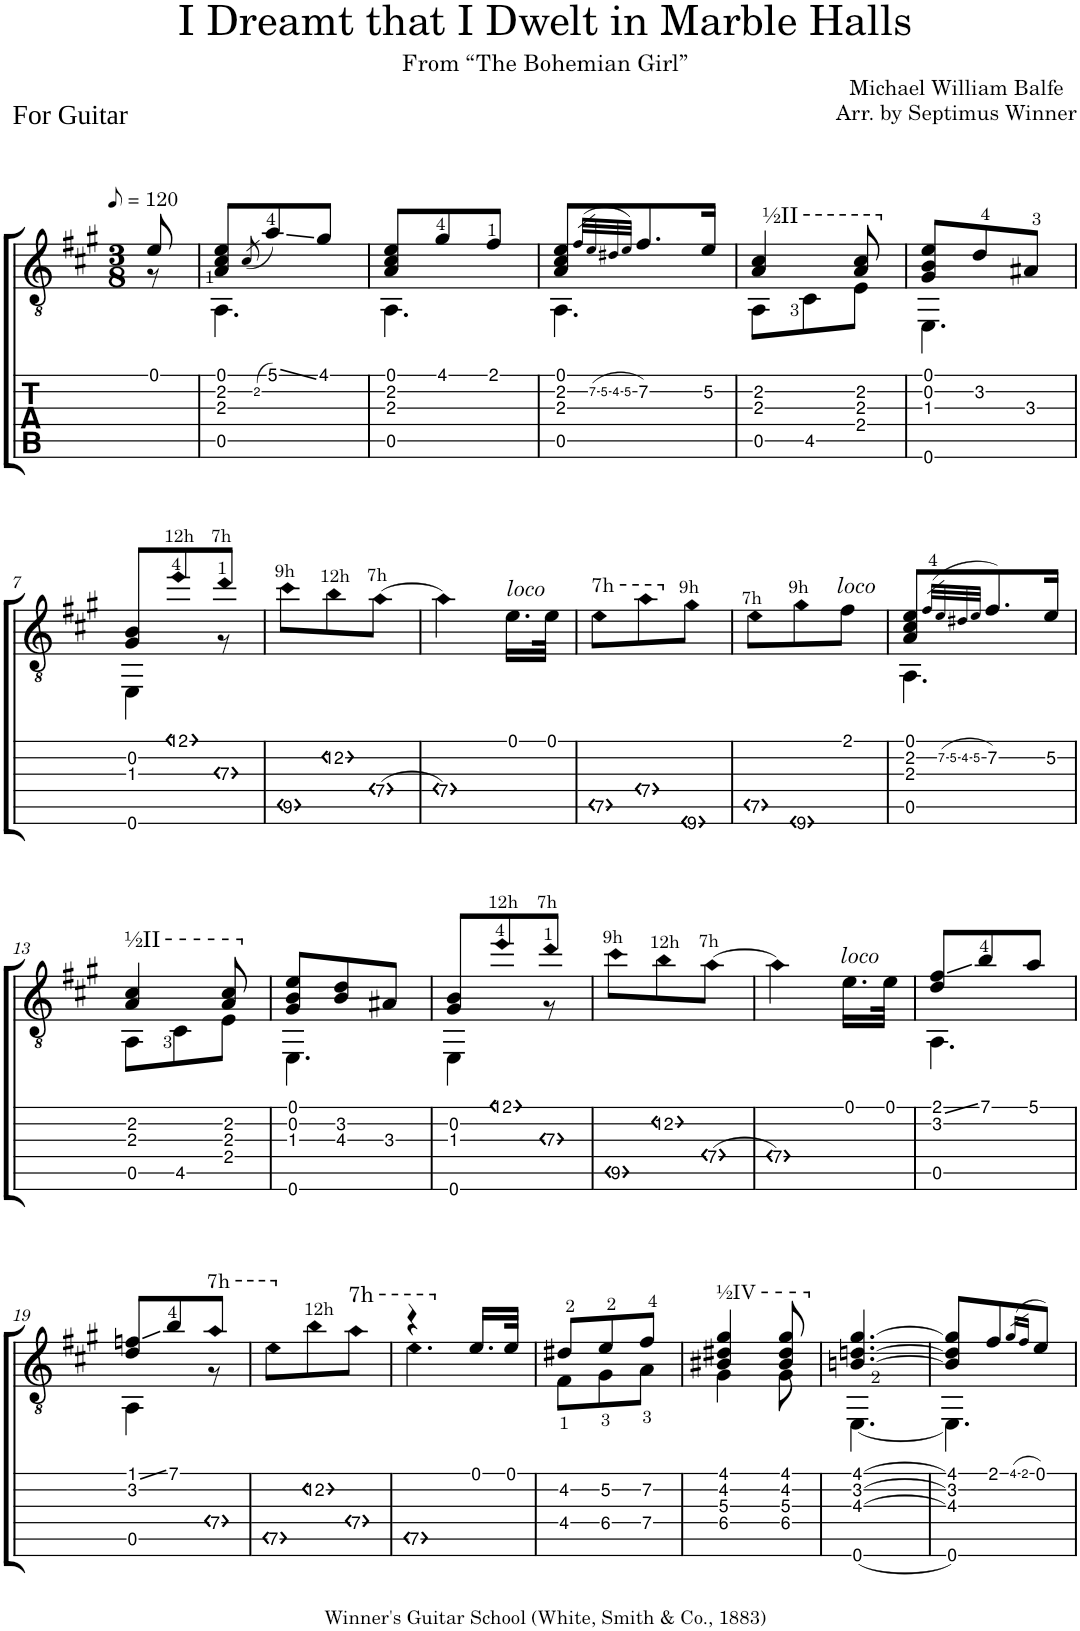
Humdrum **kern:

**kern	**kern
*part1	*part1
*staff2	*staff1
*I"Gtr	*
*stria6	*
*	*clefGv2
*k[f#c#g#]	*k[f#c#g#]
*M3/8	*M3/8
*MM60	*MM60
=1	=1
*^	*^
8e	8ryy	8e/	8r
=2	=2	=2	=2
8A\ 8c#\ 8e\L	4.AA	8A/ 8c#/ 8e/L	4.AA\
qc#	.	(<8qc#/	.
8a	.	8a/)	.
8g#J	.	8g#/J	.
=3	=3	=3	=3
8A\ 8c#\ 8e\L	4.AA	8A/ 8c#/ 8e/L	4.AA\
8g#	.	8g#/	.
8f#J	.	8f#/J	.
=4	=4	=4	=4
8A\ 8c#\ 8e\L	4.AA	8A/ 8c#/ 8e/L	4.AA\
qf#	.	(32qf#/LLL	.
qe	.	32qe/	.
qe-	.	32qd#X/	.
qe	.	32qe/JJJ)	.
8.f#	.	8.f#/	.
16eJk	.	16e/Jk	.
=5	=5	=5	=5
!	!	!LO:TX:a:t=½II	!
4A 4c#	8AAL	4A/ 4c#/	8AA\L
.	8C#	.	8C#\
8A 8c#	8EJ	8A/ 8c#/	8E\J
=6	=6	=6	=6
8G#\ 8B\ 8e\L	4.EE	8G#/ 8B/ 8e/L	4.EE\
8d	.	8d/	.
8A#J	.	8A#X/J	.
!!LO:LB:g=z	!!
=7	=7	=7	=7
8G#\ 8B\L	4EE	8G#/ 8B/L	4EE\
!	!	!LO:TX:a:t=12h	!
!LO:TX:a:t=‹  ›	!	!	!
!	!	!LO:N:head=solid	!
8ee	.	8ee/	.
!	!	!LO:TX:a:t=7h	!
!LO:TX:a:t=‹ ›	!	!	!
!	!	!LO:N:head=solid	!
8dJ	8ryy	8dd/J	8r
=8	=8	=8	=8
!	!	!LO:TX:a:t=9h	!
!LO:TX:a:t=‹ ›	!	!	!
!	!	!LO:N:head=solid	!
*v	*v	*	*
*	*v	*v
8F#L	8cc#\L
!	!LO:TX:a:t=12h
!LO:TX:a:t=‹  ›	!
!	!LO:N:head=solid
8b	8b\
!	!LO:TX:a:t=7h
!LO:TX:a:t=‹ ›	!
!	!LO:N:head=solid
[8AJ	[8a\J
=9	=9
!LO:TX:a:t=‹ ›	!
!	!LO:N:head=solid
4A]	4a\]
!	!LO:TX:a:i:t=loco
16.eLL	16.e\LL
32eJJk	32e\JJk
=10	=10
!	!LO:TX:a:t=7h
!LO:TX:a:t=‹ ›	!
!	!LO:N:head=solid
8EL	8e\L
!LO:TX:a:t=‹ ›	!
!	!LO:N:head=solid
8A	8a\
!	!LO:TX:a:t=9h
!LO:TX:a:t=‹ ›	!
!	!LO:N:head=solid
8C#J	8g#\J
=11	=11
!	!LO:TX:a:t=7h
!LO:TX:a:t=‹ ›	!
!	!LO:N:head=solid
8EL	8e\L
!	!LO:TX:a:t=9h
!LO:TX:a:t=‹ ›	!
!	!LO:N:head=solid
8C#	8g#\
!	!LO:TX:a:i:t=loco
8f#J	8f#\J
=12	=12
*^	*^
8A\ 8c#\ 8e\L	4.AA	8A/ 8c#/ 8e/L	4.AA\
qf#	.	(32qf#/LLL	.
qe	.	32qe/	.
qe-	.	32qd#X/	.
qe	.	32qe/JJJ	.
8.f#	.	8.f#/)	.
16eJk	.	16e/Jk	.
!!LO:LB:g=z	!!
=13	=13	=13	=13
!	!	!LO:TX:a:t=½II	!
4A 4c#	8AAL	4A/ 4c#/	8AA\L
.	8C#	.	8C#\
8A 8c#	8EJ	8A/ 8c#/	8E\J
=14	=14	=14	=14
8G#\ 8B\ 8e\L	4.EE	8G#/ 8B/ 8e/L	4.EE\
8B\ 8d\	.	8B/ 8d/	.
8A#J	.	8A#X/J	.
=15	=15	=15	=15
8G#\ 8B\L	4EE	8G#/ 8B/L	4EE\
!	!	!LO:TX:a:t=12h	!
!LO:TX:a:t=‹  ›	!	!	!
!	!	!LO:N:head=solid	!
8ee	.	8ee/	.
!	!	!LO:TX:a:t=7h	!
!LO:TX:a:t=‹ ›	!	!	!
!	!	!LO:N:head=solid	!
8dJ	8ryy	8dd/J	8r
=16	=16	=16	=16
!	!	!LO:TX:a:t=9h	!
!LO:TX:a:t=‹ ›	!	!	!
!	!	!LO:N:head=solid	!
*v	*v	*	*
*	*v	*v
8F#L	8cc#\L
!	!LO:TX:a:t=12h
!LO:TX:a:t=‹  ›	!
!	!LO:N:head=solid
8b	8b\
!	!LO:TX:a:t=7h
!LO:TX:a:t=‹ ›	!
!	!LO:N:head=solid
[8AJ	[8a\J
=17	=17
!LO:TX:a:t=‹ ›	!
!	!LO:N:head=solid
4A]	4a\]
!	!LO:TX:a:i:t=loco
16.eLL	16.e\LL
32eJJk	32e\JJk
=18	=18
*^	*^
8d\ 8f#\L	4.AA	8d/ 8f#/L	4.AA\
8b	.	8b/	.
8aJ	.	8a/J	.
!!LO:LB:g=z	!!
=19	=19	=19	=19
8d\ 8f\L	4AA	8d/ 8fn/L	4AA\
8b	.	8b/	.
!	!	!LO:TX:a:t=7h	!
!LO:TX:a:t=‹ ›	!	!	!
!	!	!LO:N:head=solid	!
8AJ	8ryy	8a/J	8r
=20	=20	=20	=20
!LO:TX:a:t=‹ ›	!	!	!
!	!	!LO:N:head=solid	!
*v	*v	*	*
*	*v	*v
8EL	8e\L
!	!LO:TX:a:t=12h
!LO:TX:a:t=‹  ›	!
!	!LO:N:head=solid
8b	8b\
!	!LO:TX:a:t=7h
!LO:TX:a:t=‹ ›	!
!	!LO:N:head=solid
8AJ	8a\J
=21	=21
*^	*^
!LO:TX:a:t=‹ ›	!	!	!
!	!	!	!LO:N:head=solid
4E	4.E	4r	4.e\
16.eLL	.	16.e/LL	.
32eJJk	.	32e/JJk	.
=22	=22	=22	=22
8d#L	8F#L	8d#X/L	8F#\L
8e	8G#	8e/	8G#\
8f#J	8AJ	8f#/J	8A\J
=23	=23	=23	=23
!	!	!LO:TX:a:t=½IV	!
4B# 4d# 4g#	4G#	4B#X/ 4d#X/ 4g#/	4G#\
8B# 8d# 8g#	8G#	8B#/ 8d#/ 8g#/	8G#\
=24	=24	=24	=24
[>4.B [>4.d [>4.g#	[<4.EE	[>4.Bn/ [>4.dn/ [>4.g#/	[<4.EE\
=25	=25	=25	=25
8B]\ 8d]\ 8g#]\L	4.EE]	8B/] 8d/] 8g#/]L	4.EE\]
8f#	.	8f#/	.
qg#	.	(16qg#/LL	.
qf#	.	16qf#/JJ	.
8eJ	.	8e/J)	.
*v	*v	*	*
*	*v	*v
=	=
*-	*-
